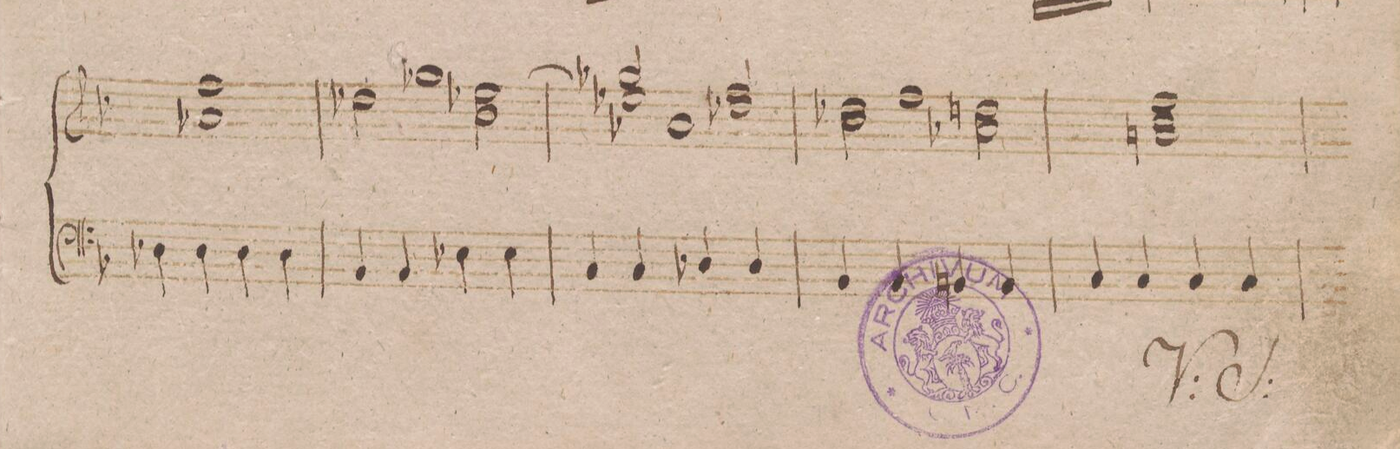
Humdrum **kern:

**kern
*I"Organo.
*clefF4
*k[b-]
*met(c)
*M4/4
4D-X\
4D-\
4D-\
4D-\
=205
4BB-/
4BB-/
4E-X\
4E-\
=206
4C/
4C/
4D-X/
4D-/
=207
4BB-/
4BB-/
4BBn/
4BB/
=208
4C/
4C/
4C/
4C/
=209
*-
